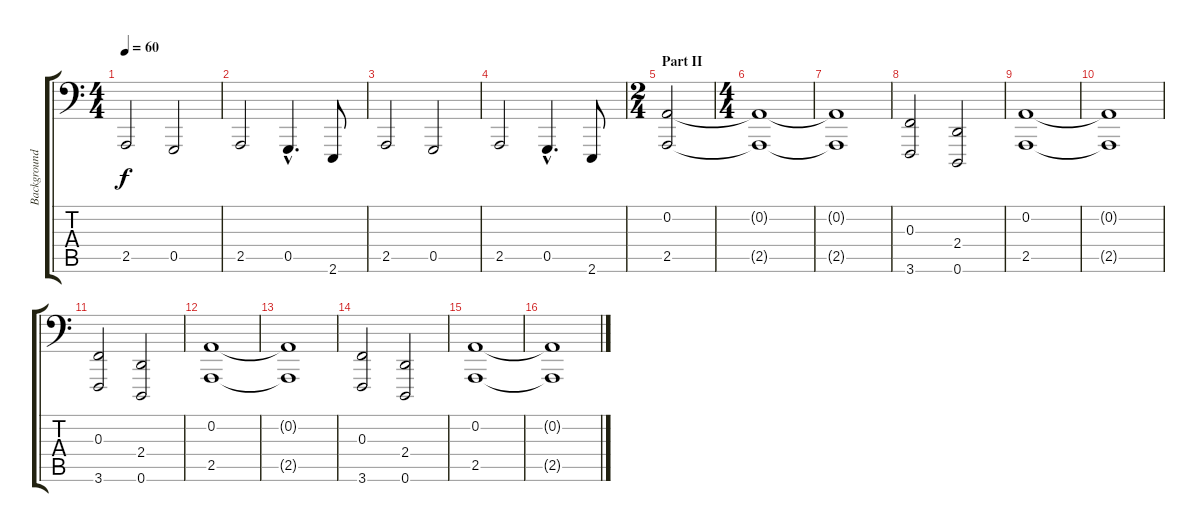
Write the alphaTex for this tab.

\track ("Background" "Background") {instrument stringensemble1}
\staff {score tabs}
\tuning (D3 A2 F2 C2 G1 D1) {hide}
\ts (4 4)
\tempo 60
\clef f4
\ks c
2.5.2{dy f} 0.5.2 |
2.5.2 0.5{hac}.4{d} 2.6.8 |
2.5.2 0.5.2 |
2.5.2 0.5{hac}.4{d} 2.6.8 |
\ts (2 4)
\section ("" "Part II")
(0.2 2.5).2 |
\ts (4 4)
(0.2{t} 2.5{t}).1 |
(0.2{t} 2.5{t}).1 |
(0.3 3.6).2 (2.4 0.6).2 |
(0.2 2.5).1 |
(0.2{t} 2.5{t}).1 |
(0.3 3.6).2 (2.4 0.6).2 |
(0.2 2.5).1 |
(0.2{t} 2.5{t}).1 |
(0.3 3.6).2 (2.4 0.6).2 |
(0.2 2.5).1 |
(0.2{t} 2.5{t}).1
